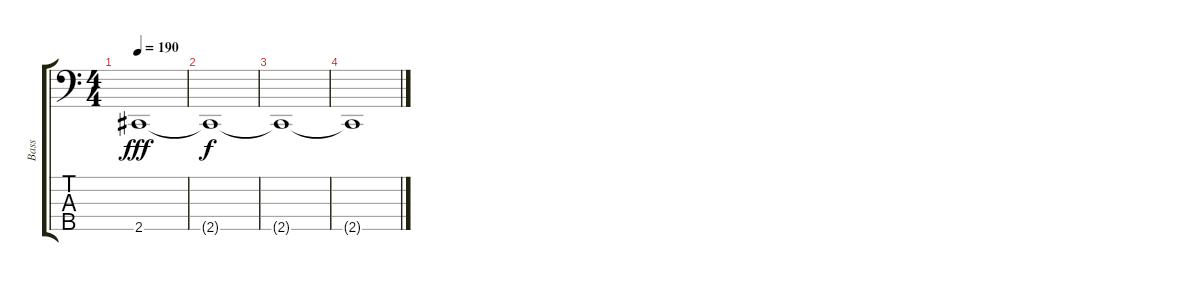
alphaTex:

\track ("Bass" "Bass") {instrument electricbasspick}
\staff {score tabs}
\tuning (Ab2 E2 B1 Gb1 B0) {hide}
\ts (4 4)
\tempo 190
\clef f4
\ks c
2.5.1{dy fff} |
2.5{t}.1{dy f} |
2.5{t}.1 |
2.5{t}.1
